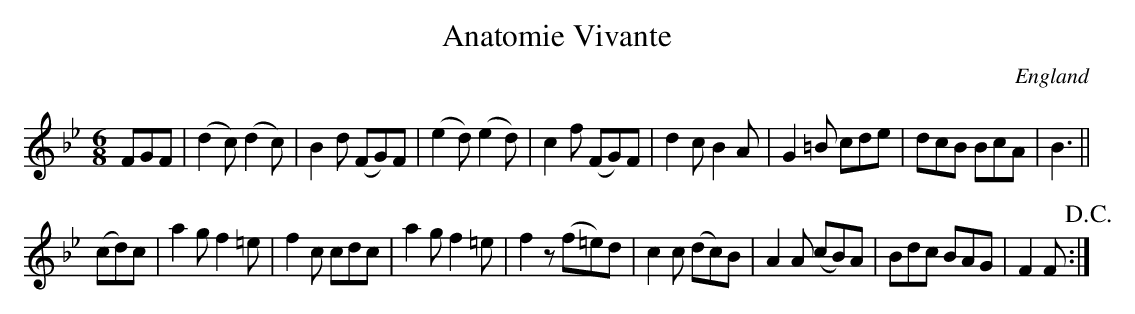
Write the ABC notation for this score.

X:1
T:Anatomie Vivante
L:1/8
M:6/8
O:England
K:Bb
FGF   | (d2c) (d2c) | B2d  (FG)F | (e2d) (e2d) | c2f \
(FG)F |  d2c   B2A  | G2=B  cde  | dcB    BcA  | B3 ||
(cd)c  | a2g f2=e | f2c cdc | a2g f2=e | f2z \
(f=e)d | c2c (dc)B | A2A (cB)A | Bdc BAG | F2F !D.C.! :|
